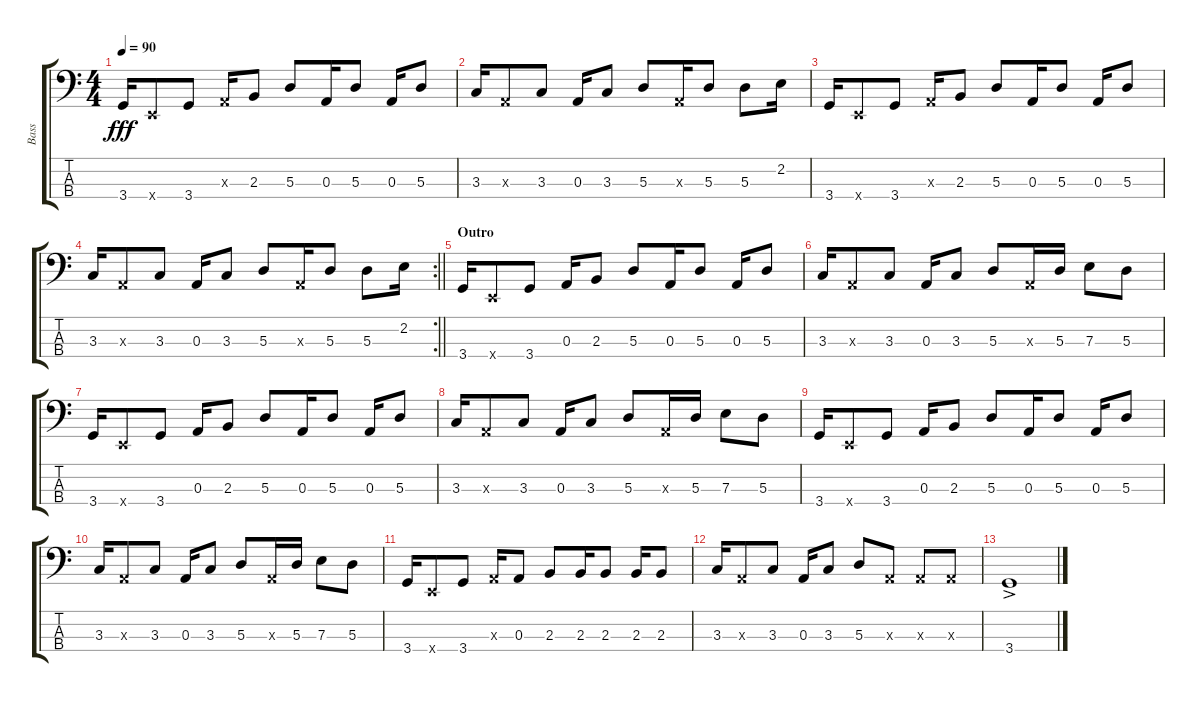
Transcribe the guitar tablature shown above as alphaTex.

\track ("Bass" "Bass") {instrument electricbasspick}
\staff {score tabs}
\tuning (G2 D2 A1 E1) {hide}
\ts (4 4)
\tempo 90
\clef f4
\ks c
3.4.16{dy fff} 0.4{x}.8 3.4.8 0.3{x}.16 2.3.8 5.3.8 0.3.16 5.3.8 0.3.16 5.3.8 |
3.3.16 0.3{x}.8 3.3.8 0.3.16 3.3.8 5.3.8 0.3{x}.16 5.3.8 5.3.8 2.2.16 |
3.4.16 0.4{x}.8 3.4.8 0.3{x}.16 2.3.8 5.3.8 0.3.16 5.3.8 0.3.16 5.3.8 |
\rc 2
\barLineRight lightlight
3.3.16 0.3{x}.8 3.3.8 0.3.16 3.3.8 5.3.8 0.3{x}.16 5.3.8 5.3.8 2.2.16 |
\section ("" "Outro")
3.4.16 0.4{x}.8 3.4.8 0.3.16 2.3.8 5.3.8 0.3.16 5.3.8 0.3.16 5.3.8 |
3.3.16 0.3{x}.8 3.3.8 0.3.16 3.3.8 5.3.8 0.3{x}.16 5.3.16 7.3.8 5.3.8 |
3.4.16 0.4{x}.8 3.4.8 0.3.16 2.3.8 5.3.8 0.3.16 5.3.8 0.3.16 5.3.8 |
3.3.16 0.3{x}.8 3.3.8 0.3.16 3.3.8 5.3.8 0.3{x}.16 5.3.16 7.3.8 5.3.8 |
3.4.16 0.4{x}.8 3.4.8 0.3.16 2.3.8 5.3.8 0.3.16 5.3.8 0.3.16 5.3.8 |
3.3.16 0.3{x}.8 3.3.8 0.3.16 3.3.8 5.3.8 0.3{x}.16 5.3.16 7.3.8 5.3.8 |
3.4.16 0.4{x}.8 3.4.8 0.3{x}.16 0.3.8 2.3.8 2.3.16 2.3.8 2.3.16 2.3.8 |
3.3.16 0.3{x}.8 3.3.8 0.3.16 3.3.8 5.3.8 0.3{x}.8 0.3{x}.8 0.3{x}.8 |
3.4{ac}.1
